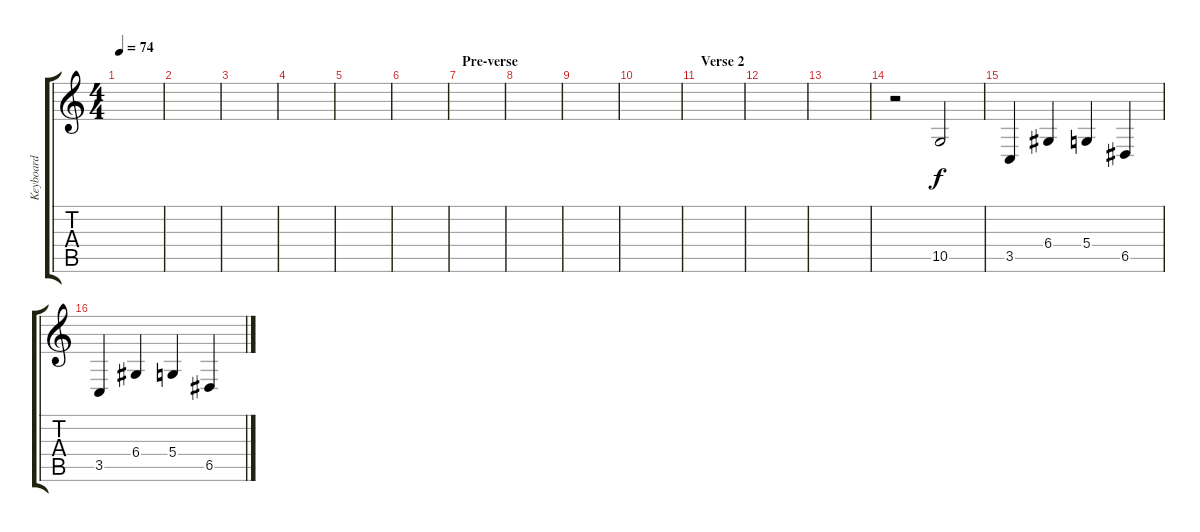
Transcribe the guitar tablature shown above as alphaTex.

\track ("Keyboard" "Keyboard") {instrument stringensemble2}
\staff {score tabs}
\tuning (E4 B3 G3 D3 A2 E2) {hide}
\ts (4 4)
\tempo 74
\clef g2
\ks c
|
|
|
|
|
|
\section ("" "Pre-verse")
|
|
|
|
\section ("" "Verse 2")
|
|
|
r.2{volume 6} 10.5.2{volume 13} |
3.5.4 6.4.4 5.4.4 6.5.4 |
3.5.4 6.4.4 5.4.4 6.5.4
